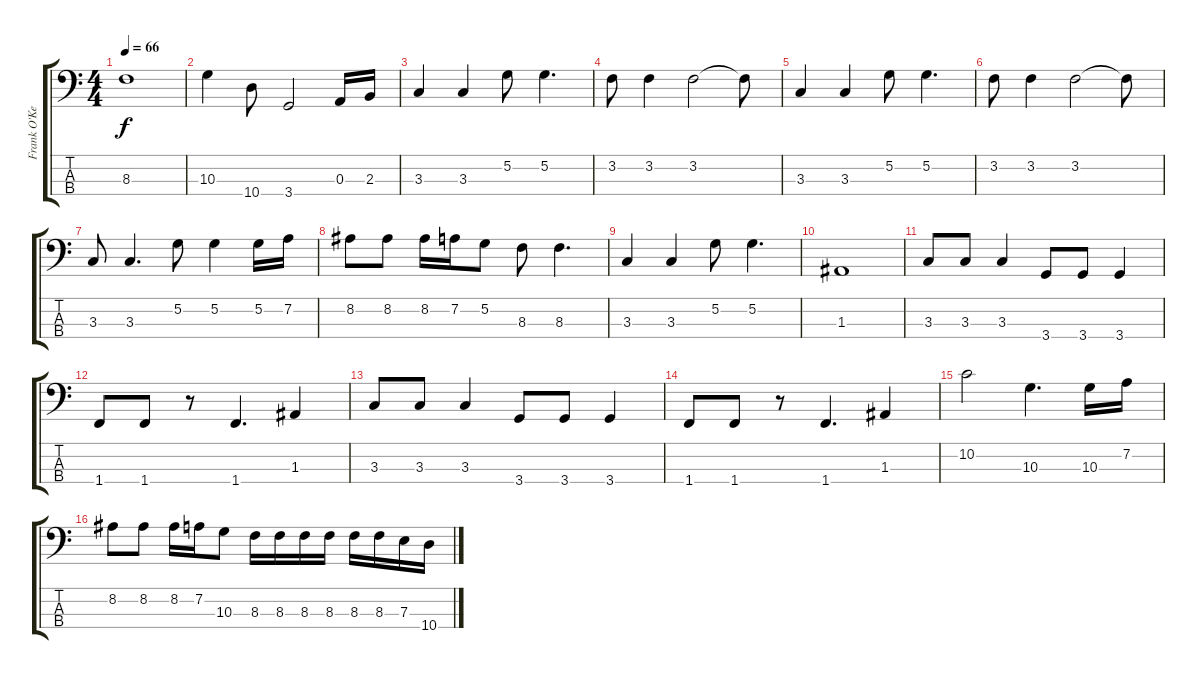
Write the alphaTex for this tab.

\track ("Frank O'Keefe Bass" "Frank O'Ke") {instrument electricbassfinger}
\staff {score tabs}
\tuning (G2 D2 A1 E1) {hide}
\ts (4 4)
\tempo 66
\clef f4
\ks c
8.3.1{dy f} |
10.3.4 10.4.8 3.4.2 0.3.16 2.3.16 |
3.3.4 3.3.4 5.2.8 5.2.4{d} |
3.2.8 3.2.4 3.2.2 3.2{t}.8 |
3.3.4 3.3.4 5.2.8 5.2.4{d} |
3.2.8 3.2.4 3.2.2 3.2{t}.8 |
3.3.8 3.3.4{d} 5.2.8 5.2.4 5.2.16 7.2.16 |
8.2.8 8.2.8 8.2.16 7.2.16 5.2.8 8.3.8 8.3.4{d} |
3.3.4 3.3.4 5.2.8 5.2.4{d} |
1.3.1 |
3.3.8 3.3.8 3.3.4 3.4.8 3.4.8 3.4.4 |
1.4.8 1.4.8 r.8 1.4.4{d} 1.3.4 |
3.3.8 3.3.8 3.3.4 3.4.8 3.4.8 3.4.4 |
1.4.8 1.4.8 r.8 1.4.4{d} 1.3.4 |
10.2.2 10.3.4{d} 10.3.16 7.2.16 |
8.2.8 8.2.8 8.2.16 7.2.16 10.3.8 8.3.16 8.3.16 8.3.16 8.3.16 8.3.16 8.3.16 7.3.16 10.4.16
